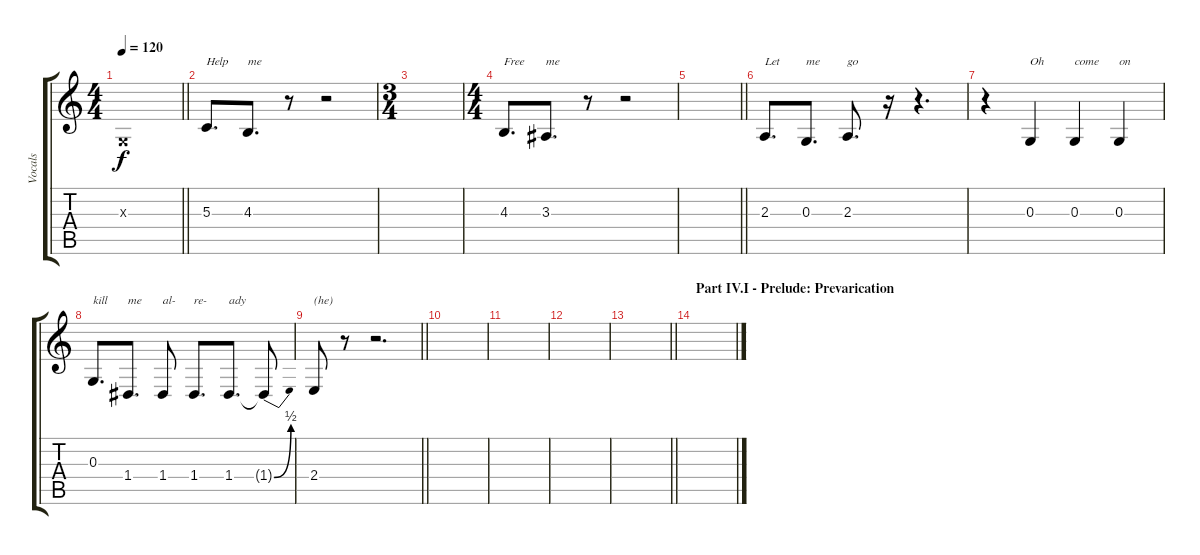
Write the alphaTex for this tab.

\track ("Vocals" "Vocals") {instrument oboe}
\staff {score tabs}
\tuning (E4 B3 G3 D3 A2 D2) {hide}
\ts (4 4)
\tempo 120
\clef g2
\barLineRight lightlight
\ks c
0.3{x}.1{dy f volume 15} |
5.3.8{d txt "Help"} 4.3.8{d txt "me"} r.8 r.2 |
\ts (3 4)
|
\ts (4 4)
4.3.8{d txt "Free"} 3.3.8{d txt "me"} r.8 r.2 |
\barLineRight lightlight
|
2.3.8{d txt "Let"} 0.3.8{d txt "me"} 2.3.8{d txt "go"} r.16 r.4{d} |
r.4 0.3.4{txt "Oh"} 0.3.4{txt "come"} 0.3.4{txt "on"} |
0.3.8{d txt "kill"} 1.4.8{d txt "me"} 1.4.8{txt "al-"} 1.4.8{d txt "re-"} 1.4.8{d txt "ady"} 1.4{be (bend 0 0 60 2) t}.8 |
\barLineRight lightlight
2.4.8{txt "(he)"} r.8 r.2{d} |
\section ("" "")
|
|
|
\barLineRight lightlight
|
\section ("" "Part IV.I - Prelude: Prevarication")
